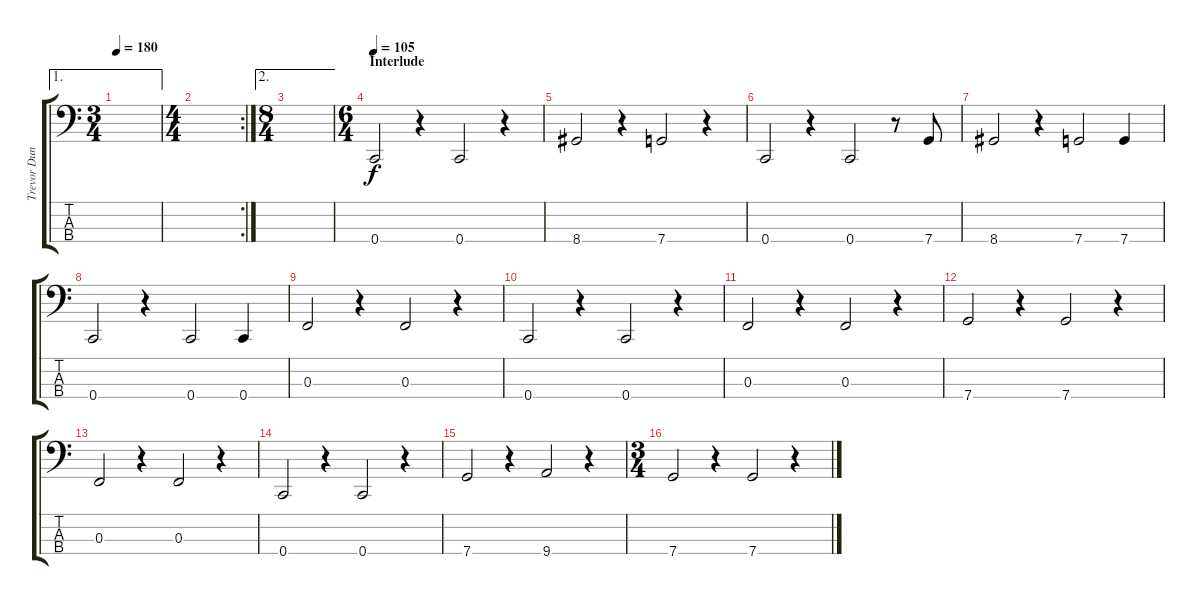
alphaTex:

\track ("Trevor Dunn" "Trevor Dun") {instrument fretlessbass}
\staff {score tabs}
\tuning (Eb2 Bb1 F1 C1) {hide}
\ae 1
\ts (3 4)
\tempo 180
\clef f4
\ks c
|
\rc 2
\ts (4 4)
|
\ae 2
\ts (8 4)
|
\ts (6 4)
\section ("" "Interlude")
\tempo 105
0.4.2 r.4 0.4.2 r.4 |
8.4.2 r.4 7.4.2 r.4 |
0.4.2 r.4 0.4.2 r.8 7.4.8 |
8.4.2 r.4 7.4.2 7.4.4 |
0.4.2 r.4 0.4.2 0.4.4 |
0.3.2 r.4 0.3.2 r.4 |
0.4.2 r.4 0.4.2 r.4 |
0.3.2 r.4 0.3.2 r.4 |
7.4.2 r.4 7.4.2 r.4 |
0.3.2 r.4 0.3.2 r.4 |
0.4.2 r.4 0.4.2 r.4 |
7.4.2 r.4 9.4.2 r.4 |
\ts (3 4)
7.4.2 r.4 7.4.2 r.4
